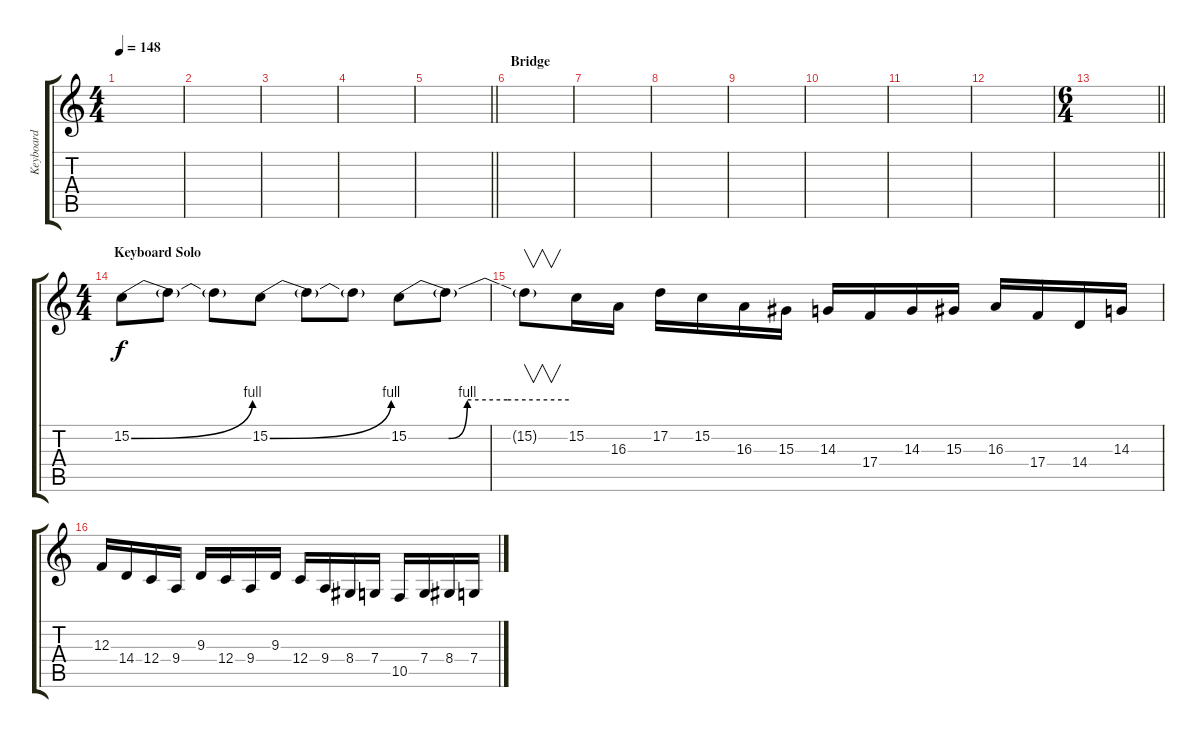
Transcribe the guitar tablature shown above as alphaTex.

\track ("Keyboard" "Keyboard") {instrument lead1square}
\staff {score tabs}
\tuning (D4 A3 F3 C3 G2 D2) {hide}
\ts (4 4)
\tempo 148
\clef g2
\ks c
|
|
|
|
\barLineRight lightlight
|
\section ("" "Bridge")
|
|
|
|
|
|
|
\ts (6 4)
\barLineRight lightlight
|
\ts (4 4)
\section ("" "Keyboard Solo")
15.2{be (bend 0 0 60 4)}.8{dy f} 15.2{t}.8 15.2{t}.8 15.2{be (bend 0 0 60 4)}.8 15.2{t}.8 15.2{t}.8 15.2{be (custom 0 0 15 0 22 4 37 4 60 4)}.8 15.2{t}.8 |
15.2{t}.8{v} 15.2.16 16.3.16 17.2.16 15.2.16 16.3.16 15.3.16 14.3.16 17.4.16 14.3.16 15.3.16 16.3.16 17.4.16 14.4.16 14.3.16 |
12.3.16 14.4.16 12.4.16 9.4.16 9.3.16 12.4.16 9.4.16 9.3.16 12.4.16 9.4.16 8.4.16 7.4.16 10.5.16 7.4.16 8.4.16 7.4.16
